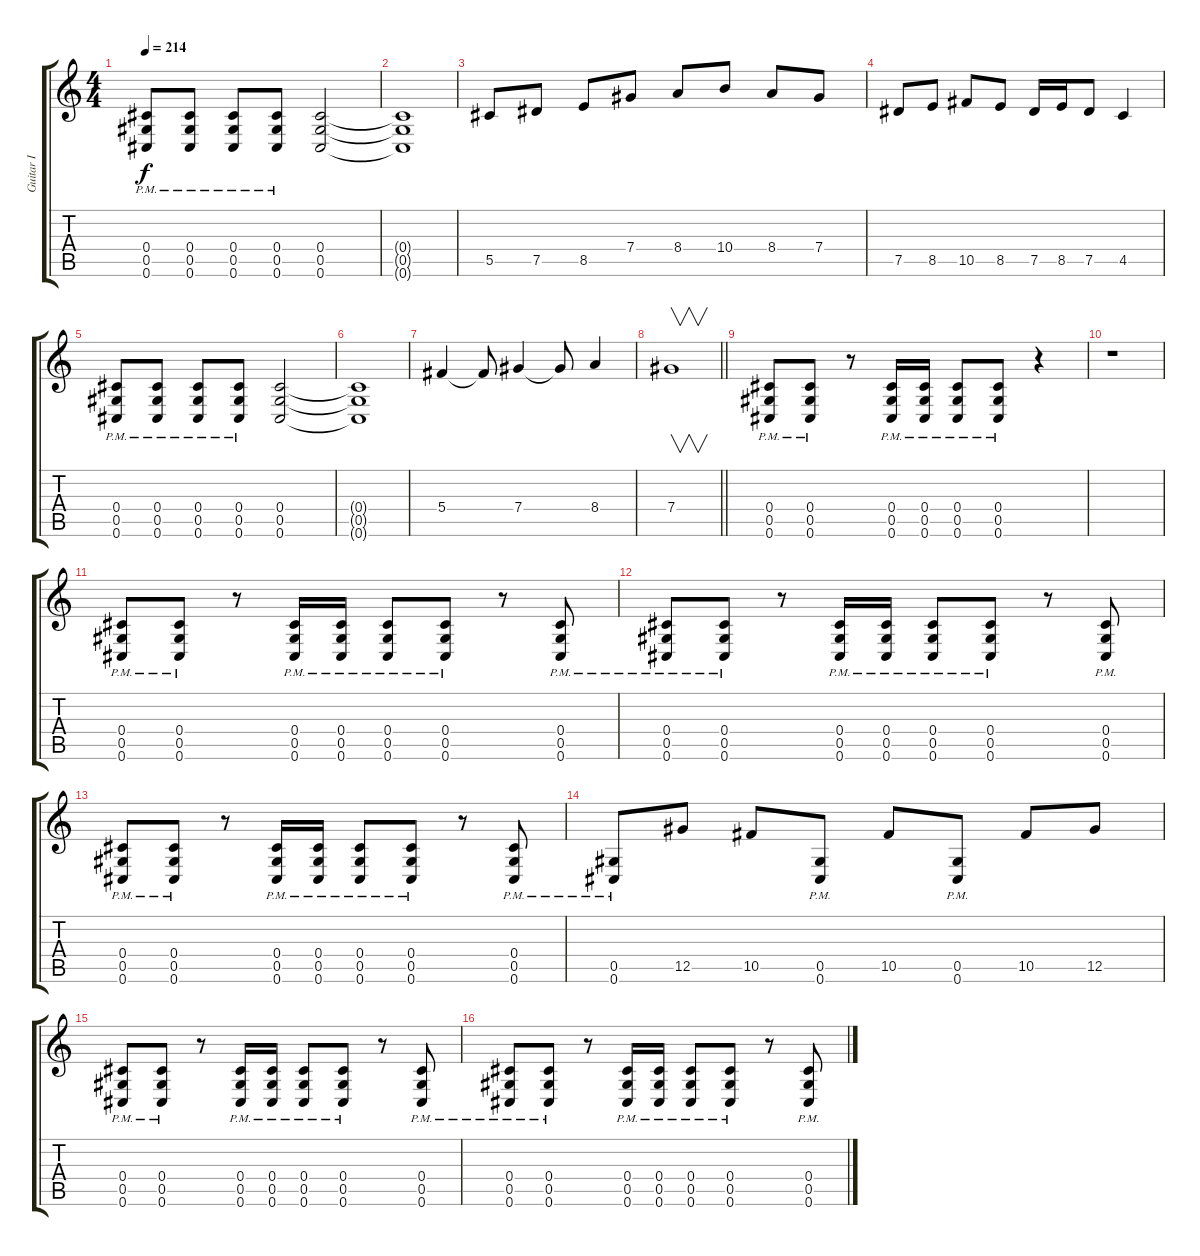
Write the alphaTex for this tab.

\track ("Guitar I" "Guitar I") {instrument distortionguitar}
\staff {score tabs}
\tuning (Eb4 Bb3 Gb3 Db3 Ab2 Db2) {hide}
\ts (4 4)
\tempo 214
\clef g2
\ks c
(0.4{pm} 0.5{pm} 0.6{pm}).8{dy f} (0.4{pm} 0.5{pm} 0.6{pm}).8 (0.4{pm} 0.5{pm} 0.6{pm}).8 (0.4{pm} 0.5{pm} 0.6{pm}).8 (0.4 0.5 0.6).2 |
(0.4{t} 0.5{t} 0.6{t}).1 |
5.5.8 7.5.8 8.5.8 7.4.8 8.4.8 10.4.8 8.4.8 7.4.8 |
7.5.8 8.5.8 10.5.8 8.5.8 7.5.16 8.5.16 7.5.8 4.5.4 |
(0.4{pm} 0.5{pm} 0.6{pm}).8 (0.4{pm} 0.5{pm} 0.6{pm}).8 (0.4{pm} 0.5{pm} 0.6{pm}).8 (0.4{pm} 0.5{pm} 0.6{pm}).8 (0.4 0.5 0.6).2 |
(0.4{t} 0.5{t} 0.6{t}).1 |
5.4.4 5.4{t}.8 7.4.4 7.4{t}.8 8.4.4 |
\barLineRight lightlight
7.4.1{v} |
\section ("" "")
(0.4{pm} 0.5{pm} 0.6{pm}).8 (0.4{pm} 0.5{pm} 0.6{pm}).8 r.8 (0.4{pm} 0.5{pm} 0.6{pm}).16 (0.4{pm} 0.5{pm} 0.6{pm}).16 (0.4{pm} 0.5{pm} 0.6{pm}).8 (0.4{pm} 0.5{pm} 0.6{pm}).8 r.4 |
r.1 |
(0.4{pm} 0.5{pm} 0.6{pm}).8 (0.4{pm} 0.5{pm} 0.6{pm}).8 r.8 (0.4{pm} 0.5{pm} 0.6{pm}).16 (0.4{pm} 0.5{pm} 0.6{pm}).16 (0.4{pm} 0.5{pm} 0.6{pm}).8 (0.4{pm} 0.5{pm} 0.6{pm}).8 r.8 (0.4{pm} 0.5{pm} 0.6{pm}).8 |
(0.4{pm} 0.5{pm} 0.6{pm}).8 (0.4{pm} 0.5{pm} 0.6{pm}).8 r.8 (0.4{pm} 0.5{pm} 0.6{pm}).16 (0.4{pm} 0.5{pm} 0.6{pm}).16 (0.4{pm} 0.5{pm} 0.6{pm}).8 (0.4{pm} 0.5{pm} 0.6{pm}).8 r.8 (0.4{pm} 0.5{pm} 0.6{pm}).8 |
(0.4{pm} 0.5{pm} 0.6{pm}).8 (0.4{pm} 0.5{pm} 0.6{pm}).8 r.8 (0.4{pm} 0.5{pm} 0.6{pm}).16 (0.4{pm} 0.5{pm} 0.6{pm}).16 (0.4{pm} 0.5{pm} 0.6{pm}).8 (0.4{pm} 0.5{pm} 0.6{pm}).8 r.8 (0.4{pm} 0.5{pm} 0.6{pm}).8 |
(0.5{pm} 0.6{pm}).8 12.5.8 10.5.8 (0.5{pm} 0.6{pm}).8 10.5.8 (0.5{pm} 0.6{pm}).8 10.5.8 12.5.8 |
(0.4{pm} 0.5{pm} 0.6{pm}).8 (0.4{pm} 0.5{pm} 0.6{pm}).8 r.8 (0.4{pm} 0.5{pm} 0.6{pm}).16 (0.4{pm} 0.5{pm} 0.6{pm}).16 (0.4{pm} 0.5{pm} 0.6{pm}).8 (0.4{pm} 0.5{pm} 0.6{pm}).8 r.8 (0.4{pm} 0.5{pm} 0.6{pm}).8 |
(0.4{pm} 0.5{pm} 0.6{pm}).8 (0.4{pm} 0.5{pm} 0.6{pm}).8 r.8 (0.4{pm} 0.5{pm} 0.6{pm}).16 (0.4{pm} 0.5{pm} 0.6{pm}).16 (0.4{pm} 0.5{pm} 0.6{pm}).8 (0.4{pm} 0.5{pm} 0.6{pm}).8 r.8 (0.4{pm} 0.5{pm} 0.6{pm}).8
